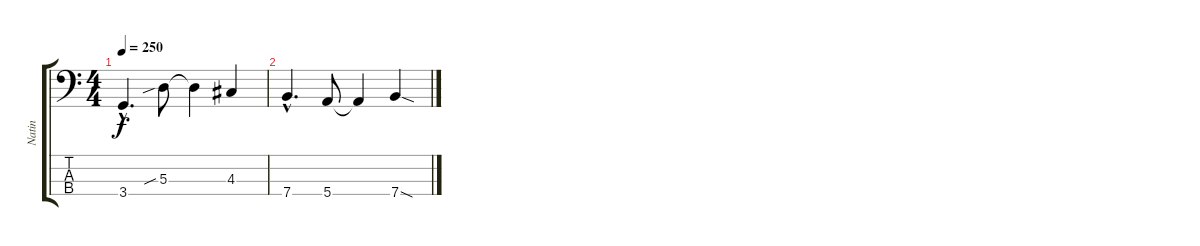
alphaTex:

\track ("Natin" "Natin") {instrument electricbassfinger}
\staff {score tabs}
\tuning (G2 D2 A1 E1) {hide}
\ts (4 4)
\tempo 250
\clef f4
\ks c
3.4{hac}.4{d dy f} 5.3{sib}.8 5.3{t}.4 4.3.4 |
7.4{hac}.4{d} 5.4.8 5.4{t}.4 7.4{sod}.4
